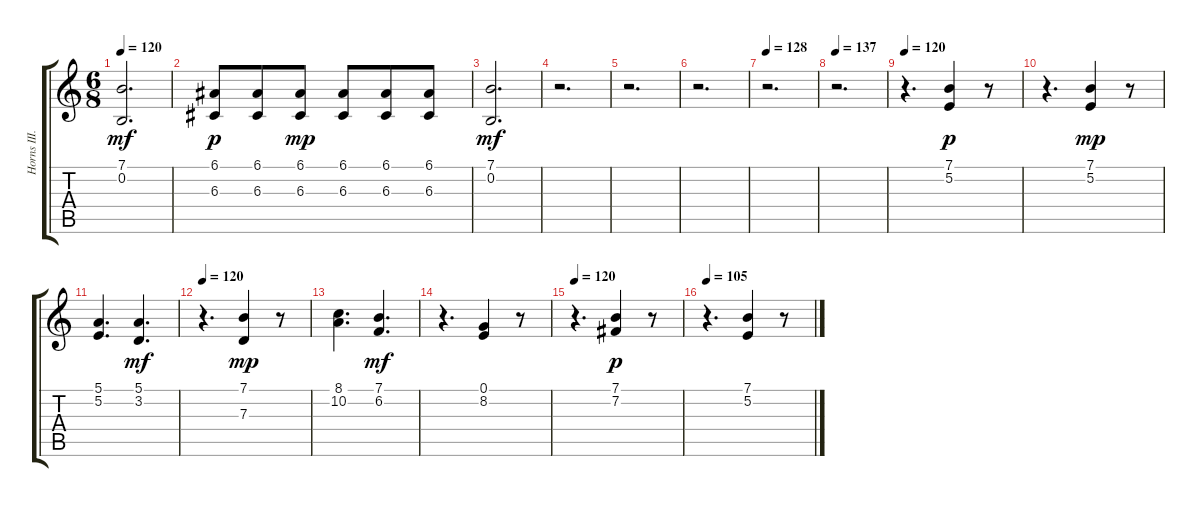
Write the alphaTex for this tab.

\track ("Horns III., IV. C" "Horns III.") {instrument frenchhorn}
\staff {score tabs}
\tuning (E4 B3 G3 D3 A2 E2) {hide}
\ts (6 8)
\tempo 120
\clef g2
\ks c
(7.1 0.2).2{d dy mf} |
(6.1 6.3).8{dy p} (6.1 6.3).8 (6.1 6.3).8{dy mp} (6.1 6.3).8 (6.1 6.3).8 (6.1 6.3).8 |
(7.1 0.2).2{d dy mf} |
r.2{d} |
r.2{d} |
r.2{d} |
\tempo 128
r.2{d} |
\tempo 137
r.2{d} |
\tempo 120
r.4{d} (7.1 5.2).4{dy p} r.8 |
r.4{d} (7.1 5.2).4{dy mp} r.8 |
(5.1 5.2).4{d} (5.1 3.2).4{d dy mf} |
\tempo 120
r.4{d} (7.1 7.3).4{dy mp} r.8 |
(8.1 10.2).4{d} (7.1 6.2).4{d dy mf} |
r.4{d} (0.1 8.2).4 r.8 |
\tempo 120
r.4{d} (7.1 7.2).4{dy p} r.8 |
\tempo 105
r.4{d} (7.1 5.2).4 r.8
